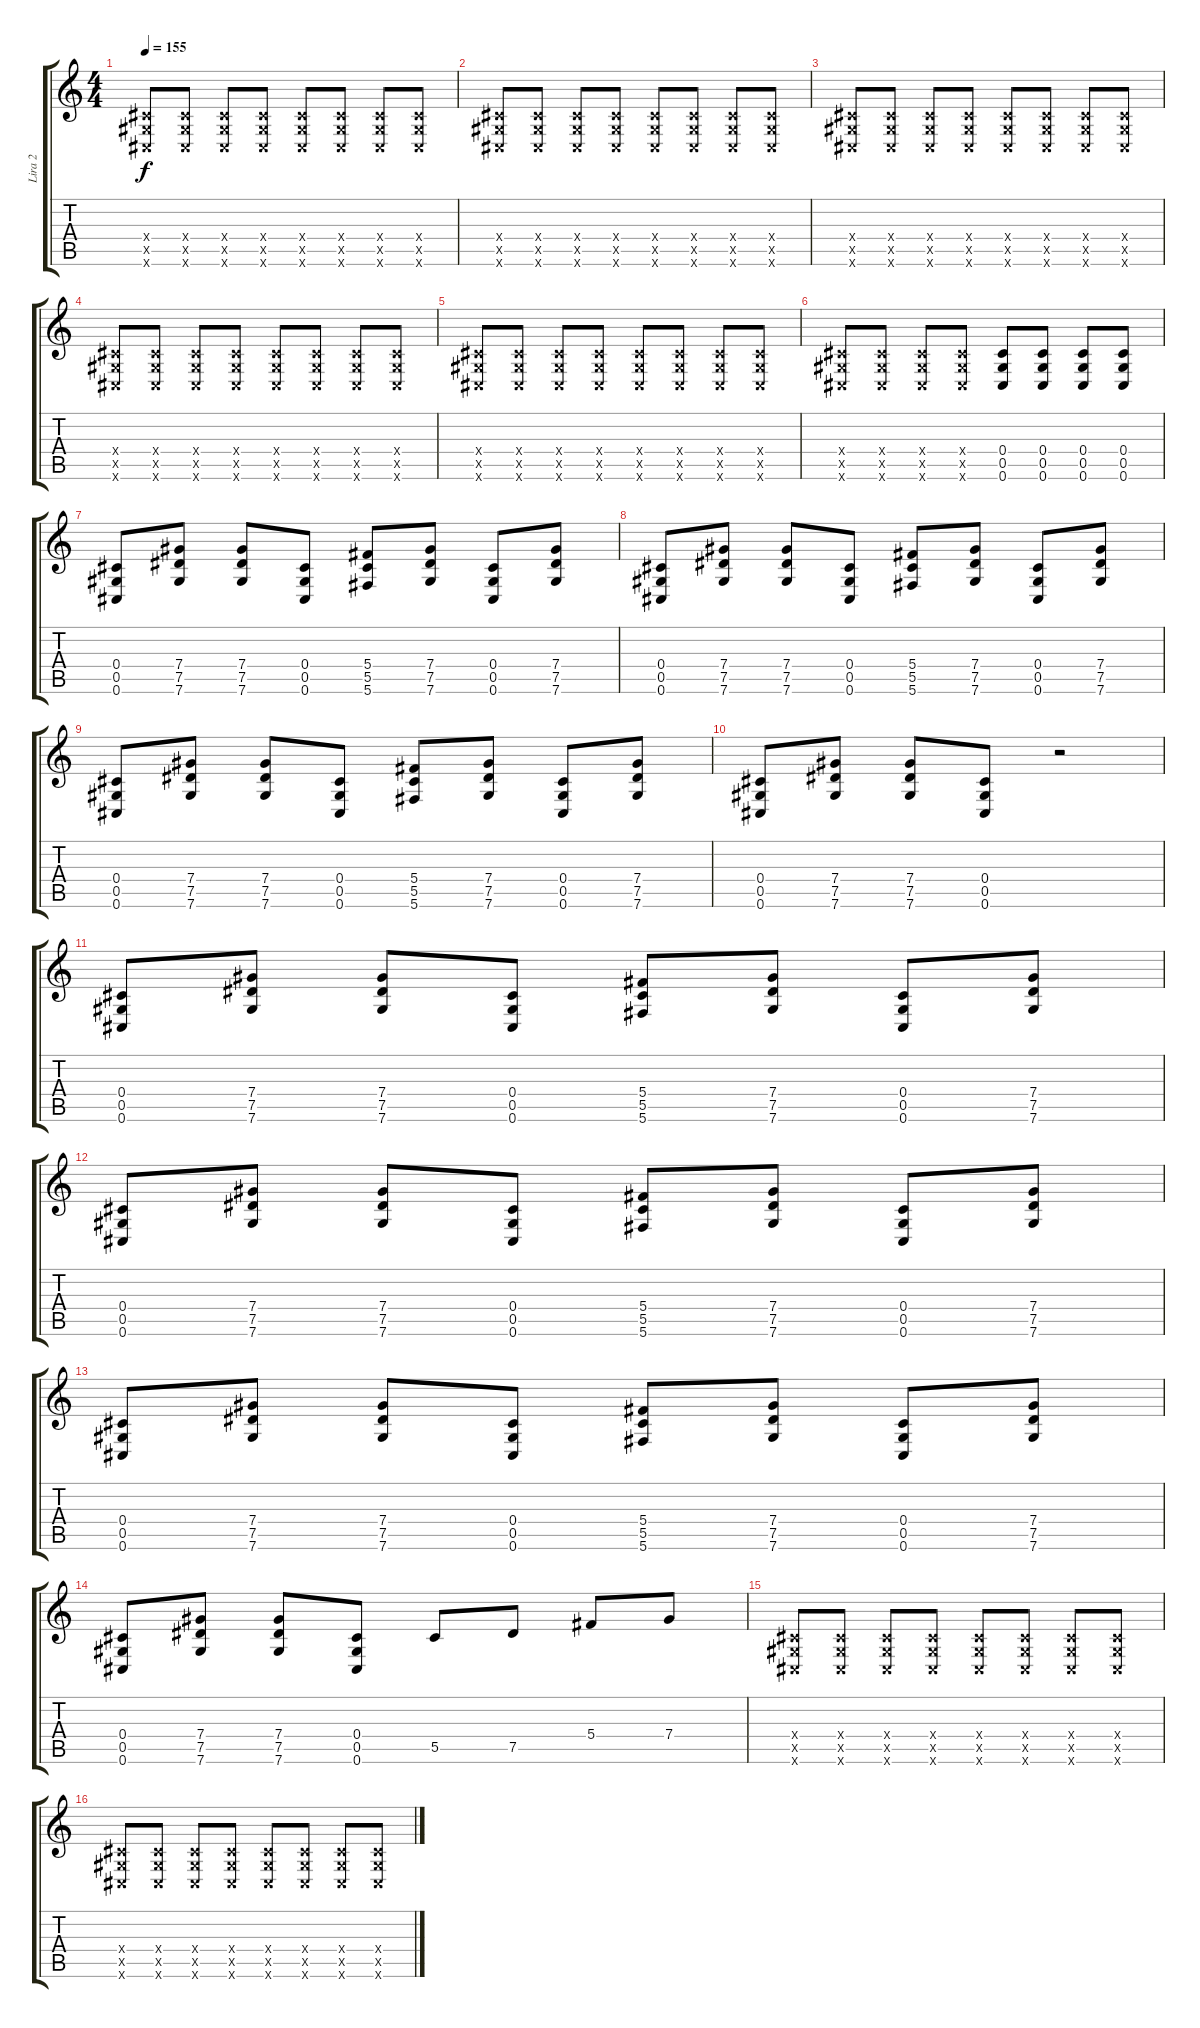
\track ("Lira 2" "Lira 2") {instrument distortionguitar}
\staff {score tabs}
\tuning (Eb4 Bb3 Gb3 Db3 Ab2 Db2) {hide}
\ts (4 4)
\tempo 155
\clef g2
\ks c
(0.4{x} 0.5{x} 0.6{x}).8{dy f} (0.4{x} 0.5{x} 0.6{x}).8 (0.4{x} 0.5{x} 0.6{x}).8 (0.4{x} 0.5{x} 0.6{x}).8 (0.4{x} 0.5{x} 0.6{x}).8 (0.4{x} 0.5{x} 0.6{x}).8 (0.4{x} 0.5{x} 0.6{x}).8 (0.4{x} 0.5{x} 0.6{x}).8 |
(0.4{x} 0.5{x} 0.6{x}).8 (0.4{x} 0.5{x} 0.6{x}).8 (0.4{x} 0.5{x} 0.6{x}).8 (0.4{x} 0.5{x} 0.6{x}).8 (0.4{x} 0.5{x} 0.6{x}).8 (0.4{x} 0.5{x} 0.6{x}).8 (0.4{x} 0.5{x} 0.6{x}).8 (0.4{x} 0.5{x} 0.6{x}).8 |
(0.4{x} 0.5{x} 0.6{x}).8 (0.4{x} 0.5{x} 0.6{x}).8 (0.4{x} 0.5{x} 0.6{x}).8 (0.4{x} 0.5{x} 0.6{x}).8 (0.4{x} 0.5{x} 0.6{x}).8 (0.4{x} 0.5{x} 0.6{x}).8 (0.4{x} 0.5{x} 0.6{x}).8 (0.4{x} 0.5{x} 0.6{x}).8 |
(0.4{x} 0.5{x} 0.6{x}).8 (0.4{x} 0.5{x} 0.6{x}).8 (0.4{x} 0.5{x} 0.6{x}).8 (0.4{x} 0.5{x} 0.6{x}).8 (0.4{x} 0.5{x} 0.6{x}).8 (0.4{x} 0.5{x} 0.6{x}).8 (0.4{x} 0.5{x} 0.6{x}).8 (0.4{x} 0.5{x} 0.6{x}).8 |
(0.4{x} 0.5{x} 0.6{x}).8 (0.4{x} 0.5{x} 0.6{x}).8 (0.4{x} 0.5{x} 0.6{x}).8 (0.4{x} 0.5{x} 0.6{x}).8 (0.4{x} 0.5{x} 0.6{x}).8 (0.4{x} 0.5{x} 0.6{x}).8 (0.4{x} 0.5{x} 0.6{x}).8 (0.4{x} 0.5{x} 0.6{x}).8 |
(0.4{x} 0.5{x} 0.6{x}).8 (0.4{x} 0.5{x} 0.6{x}).8 (0.4{x} 0.5{x} 0.6{x}).8 (0.4{x} 0.5{x} 0.6{x}).8 (0.4 0.5 0.6).8 (0.4 0.5 0.6).8 (0.4 0.5 0.6).8 (0.4 0.5 0.6).8 |
(0.4 0.5 0.6).8 (7.4 7.5 7.6).8 (7.4 7.5 7.6).8 (0.4 0.5 0.6).8 (5.4 5.5 5.6).8 (7.4 7.5 7.6).8 (0.4 0.5 0.6).8 (7.4 7.5 7.6).8 |
(0.4 0.5 0.6).8 (7.4 7.5 7.6).8 (7.4 7.5 7.6).8 (0.4 0.5 0.6).8 (5.4 5.5 5.6).8 (7.4 7.5 7.6).8 (0.4 0.5 0.6).8 (7.4 7.5 7.6).8 |
(0.4 0.5 0.6).8 (7.4 7.5 7.6).8 (7.4 7.5 7.6).8 (0.4 0.5 0.6).8 (5.4 5.5 5.6).8 (7.4 7.5 7.6).8 (0.4 0.5 0.6).8 (7.4 7.5 7.6).8 |
(0.4 0.5 0.6).8 (7.4 7.5 7.6).8 (7.4 7.5 7.6).8 (0.4 0.5 0.6).8 r.2 |
(0.4 0.5 0.6).8 (7.4 7.5 7.6).8 (7.4 7.5 7.6).8 (0.4 0.5 0.6).8 (5.4 5.5 5.6).8 (7.4 7.5 7.6).8 (0.4 0.5 0.6).8 (7.4 7.5 7.6).8 |
(0.4 0.5 0.6).8 (7.4 7.5 7.6).8 (7.4 7.5 7.6).8 (0.4 0.5 0.6).8 (5.4 5.5 5.6).8 (7.4 7.5 7.6).8 (0.4 0.5 0.6).8 (7.4 7.5 7.6).8 |
(0.4 0.5 0.6).8 (7.4 7.5 7.6).8 (7.4 7.5 7.6).8 (0.4 0.5 0.6).8 (5.4 5.5 5.6).8 (7.4 7.5 7.6).8 (0.4 0.5 0.6).8 (7.4 7.5 7.6).8 |
(0.4 0.5 0.6).8 (7.4 7.5 7.6).8 (7.4 7.5 7.6).8 (0.4 0.5 0.6).8 5.5.8 7.5.8 5.4.8 7.4.8 |
(0.4{x} 0.5{x} 0.6{x}).8 (0.4{x} 0.5{x} 0.6{x}).8 (0.4{x} 0.5{x} 0.6{x}).8 (0.4{x} 0.5{x} 0.6{x}).8 (0.4{x} 0.5{x} 0.6{x}).8 (0.4{x} 0.5{x} 0.6{x}).8 (0.4{x} 0.5{x} 0.6{x}).8 (0.4{x} 0.5{x} 0.6{x}).8 |
(0.4{x} 0.5{x} 0.6{x}).8 (0.4{x} 0.5{x} 0.6{x}).8 (0.4{x} 0.5{x} 0.6{x}).8 (0.4{x} 0.5{x} 0.6{x}).8 (0.4{x} 0.5{x} 0.6{x}).8 (0.4{x} 0.5{x} 0.6{x}).8 (0.4{x} 0.5{x} 0.6{x}).8 (0.4{x} 0.5{x} 0.6{x}).8
